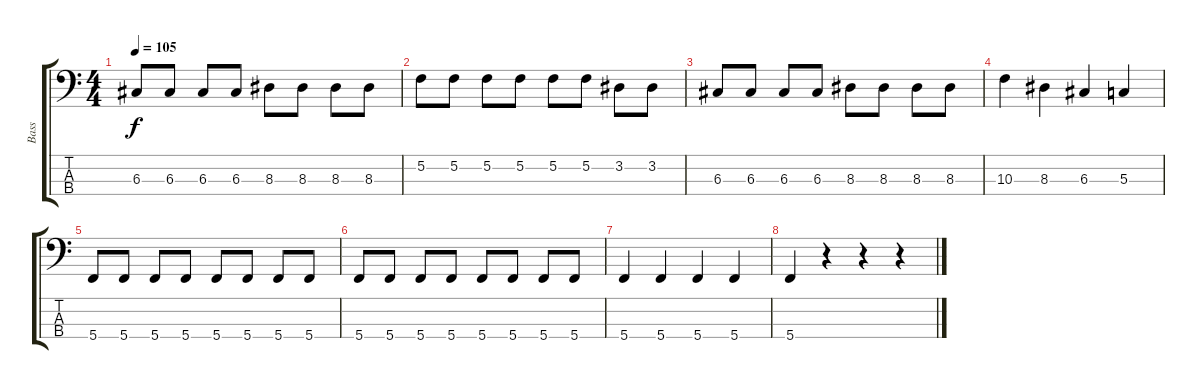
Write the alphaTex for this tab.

\track ("Bass" "Bass") {instrument electricbasspick}
\staff {score tabs}
\tuning (F2 C2 G1 C1) {hide}
\ts (4 4)
\tempo 105
\clef f4
\ks c
6.3.8{dy f} 6.3.8 6.3.8 6.3.8 8.3.8 8.3.8 8.3.8 8.3.8 |
5.2.8 5.2.8 5.2.8 5.2.8 5.2.8 5.2.8 3.2.8 3.2.8 |
6.3.8 6.3.8 6.3.8 6.3.8 8.3.8 8.3.8 8.3.8 8.3.8 |
10.3.4 8.3.4 6.3.4 5.3.4 |
5.4.8 5.4.8 5.4.8 5.4.8 5.4.8 5.4.8 5.4.8 5.4.8 |
5.4.8 5.4.8 5.4.8 5.4.8 5.4.8 5.4.8 5.4.8 5.4.8 |
5.4.4 5.4.4 5.4.4 5.4.4 |
5.4.4 r.4 r.4 r.4
